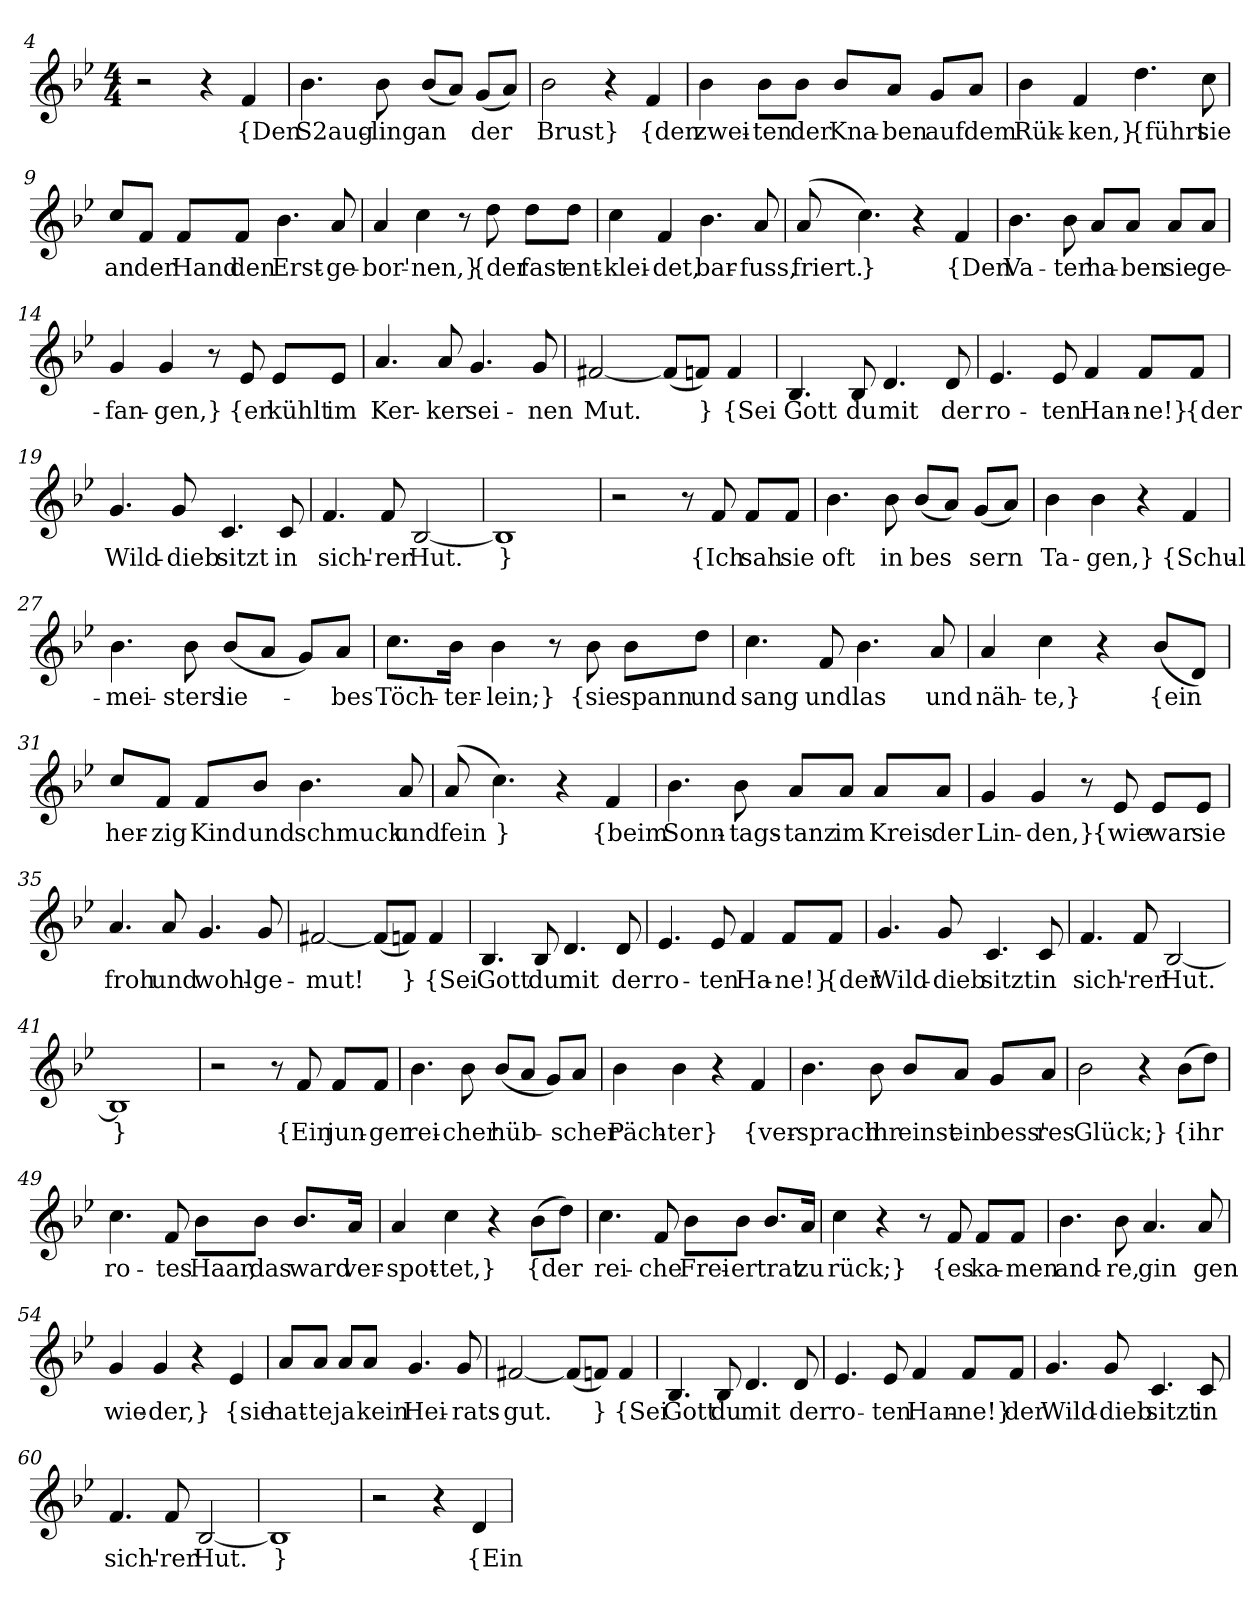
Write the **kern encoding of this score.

**kern	**text
*part1	*part1
*staff1	*staff1
*clefG2	*
*k[b-e-]	*
*M4/4	*
=4	=4
2r	.
4r	.
4f	{Den
=5	=5
4.b-	S2aug-
8b-	-ling
(8b-/L	an
8a/J)	.
(8g/L	der
8a/J)	.
=6	=6
2b-	Brust}
4r	.
4f	{den
=7	=7
4b-	zwei-
8b-\L	-ten
8b-\J	der
8b-/L	Kna-
8a/J	-ben
8g/L	auf
8a/J	dem
=8	=8
4b-	Rük-
4f	-ken,}
4.dd	{führt
8cc	sie
=9	=9
8cc/L	an
8f/J	der
8f/L	Hand
8f/J	den
4.b-	Erst-
8a	-ge-
=10	=10
4a	-bor'-
4cc	-nen,}
8r	.
8dd	{der
8dd\L	fast
8dd\J	ent-
=11	=11
4cc	-klei-
4f	-det,
4.b-	bar-
8a	-fuss,
=12	=12
(8a	friert.
4.cc)	}
4r	.
4f	{Den
=13	=13
4.b-	Va-
8b-	-ter
8a/L	ha-
8a/J	-ben
8a/L	sie
8a/J	ge-
=14	=14
4g	-fan-
4g	-gen,}
8r	.
8e-	{er
8e-/L	kühlt
8e-/J	im
=15	=15
4.a	Ker-
8a	-ker
4.g	sei-
8g	-nen
=16	=16
[2f#X	Mut.
(8f#/L]	.
8fn/J)	}
4f	{Sei
=17	=17
4.B-	Gott
8B-	du
4.d	mit
8d	der
=18	=18
4.e-	ro-
8e-	-ten
4f	Han-
8f/L	-ne!}
8f/J	{der
=19	=19
4.g	Wild-
8g	-dieb
4.c	sitzt
8c	in
=20	=20
4.f	sich'-
8f	-rer
[2B-	Hut.
=21	=21
1B-]	}
=24	=24
2r	.
8r	.
8f	{Ich
8f/L	sah
8f/J	sie
=25	=25
4.b-	oft
8b-	in
(8b-/L	bes
8a/J)	.
(8g/L	-sern
8a/J)	.
=26	=26
4b-	Ta-
4b-	-gen,}
4r	.
4f	{Schul-
=27	=27
4.b-	-mei-
8b-	-sters
(8b-/L	lie-
8a/J	.
8g/L)	.
8a/J	-bes
=28	=28
8.cc\L	Töch-
16b-\Jk	-ter-
4b-	-lein;}
8r	.
8b-	{sie
8b-\L	spann
8dd\J	und
=29	=29
4.cc	sang
8f	und
4.b-	las
8a	und
=30	=30
4a	näh-
4cc	-te,}
4r	.
(8b-/L	{ein
8d/J)	.
=31	=31
8cc/L	her-
8f/J	-zig
8f/L	Kind
8b-/J	und
4.b-	schmuck
8a	und
=32	=32
(8a	fein
4.cc)	}
4r	.
4f	{beim
=33	=33
4.b-	Sonn-
8b-	-tags-
8a/L	-tanz
8a/J	im
8a/L	Kreis
8a/J	der
=34	=34
4g	Lin-
4g	-den,}
8r	.
8e-	{wie
8e-/L	war
8e-/J	sie
=35	=35
4.a	froh
8a	und
4.g	wohl-
8g	-ge-
=36	=36
[2f#X	mut!
(8f#/L]	.
8fn/J)	}
4f	{Sei
=37	=37
4.B-	Gott
8B-	du
4.d	mit
8d	der
=38	=38
4.e-	ro-
8e-	-ten
4f	Ha-
8f/L	-ne!}
8f/J	{der
=39	=39
4.g	Wild-
8g	-dieb
4.c	sitzt
8c	in
=40	=40
4.f	sich'-
8f	-rer
[2B-	Hut.
=41	=41
1B-]	}
=44	=44
2r	.
8r	.
8f	{Ein
8f/L	jun-
8f/J	-ger
=45	=45
4.b-	rei-
8b-	-cher
(8b-/L	hüb-
8a/J	.
8g/L)	.
8a/J	-scher
=46	=46
4b-	Päch-
4b-	-ter}
4r	.
4f	{ver-
=47	=47
4.b-	-sprach
8b-	ihr
8b-/L	einst
8a/J	ein
8g/L	bess'
8a/J	-res
=48	=48
2b-	Glück;}
4r	.
(8b-\L	{ihr
8dd\J)	.
=49	=49
4.cc	ro-
8f	-tes
8b-\L	Haar,
8b-\J	das
8.b-/L	ward
16a/Jk	ver-
=50	=50
4a	-spot-
4cc	-tet,}
4r	.
(8b-\L	{der
8dd\J)	.
=51	=51
4.cc	rei-
8f	-che
8b-\L	Frei-
8b-\J	-er
8.b-/L	trat
16a/Jk	zu
=52	=52
4cc	-rück;}
4r	.
8r	.
8f	{es
8f/L	ka-
8f/J	-men
=53	=53
4.b-	and-
8b-	-re,
4.a	gin
8a	-gen
=54	=54
4g	wie-
4g	-der,}
4r	.
4e-	{sie
=55	=55
8a/L	hat-
8a/J	-te
8a/L	ja
8a/J	kein
4.g	Hei-
8g	-rats-
=56	=56
[2f#X	-gut.
(8f#/L]	.
8fn/J)	}
4f	{Sei
=57	=57
4.B-	Gott
8B-	du
4.d	mit
8d	der
=58	=58
4.e-	ro-
8e-	-ten
4f	Han-
8f/L	-ne!}
8f/J	der
=59	=59
4.g	Wild-
8g	-dieb
4.c	sitzt
8c	in
=60	=60
4.f	sich'-
8f	-rer
[2B-	Hut.
=61	=61
1B-]	}
=64	=64
2r	.
4r	.
4d	{Ein
=	=
*-	*-
